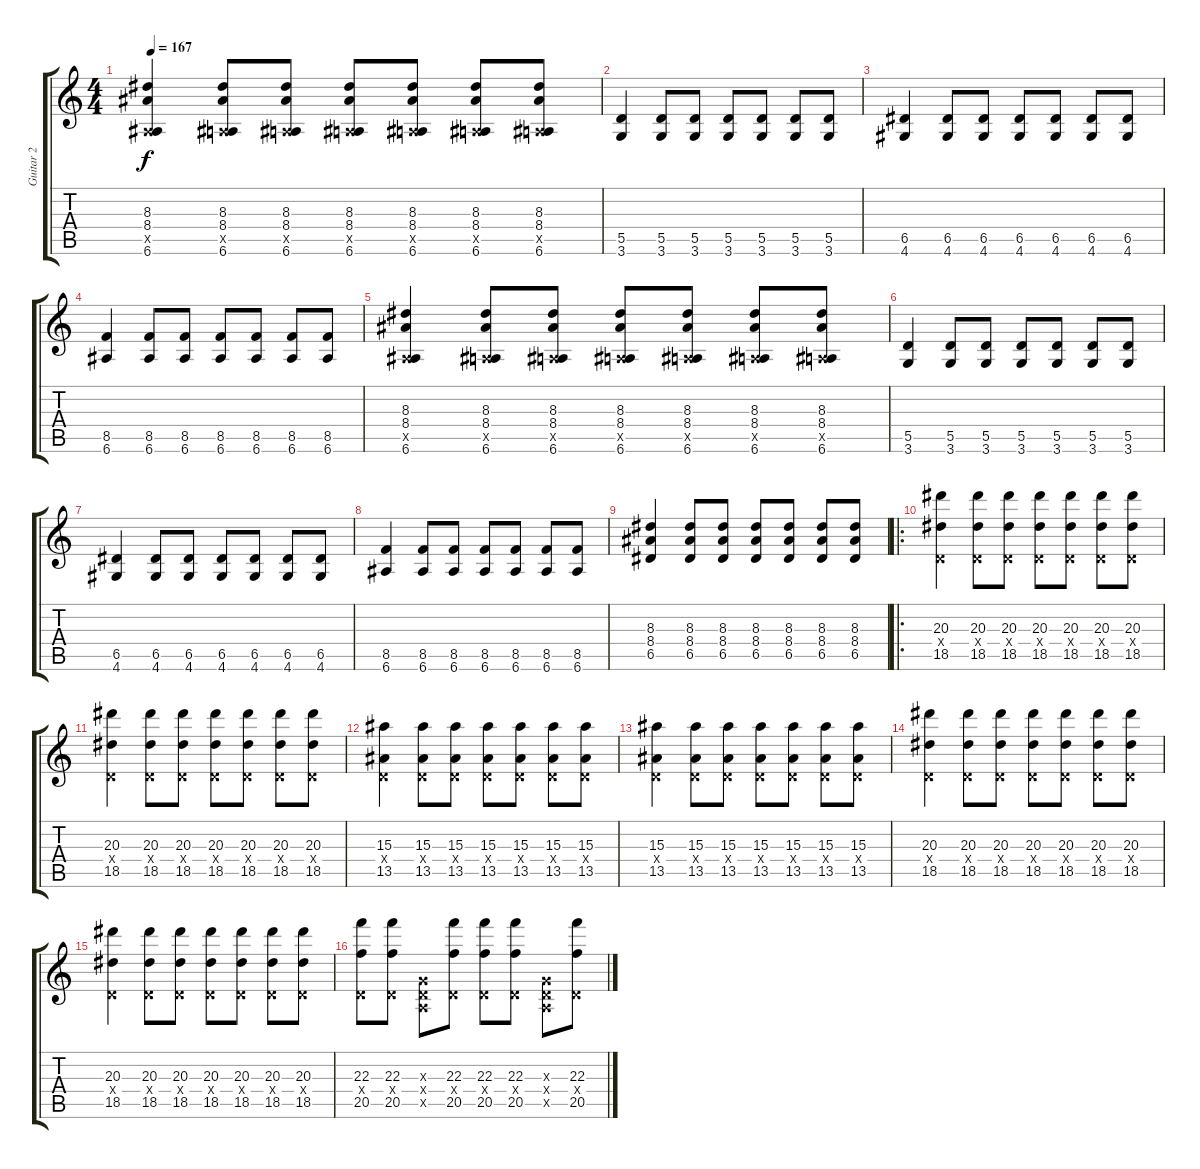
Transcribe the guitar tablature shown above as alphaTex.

\track ("Guitar 2" "Guitar 2") {instrument electricguitarclean}
\staff {score tabs}
\tuning (E4 B3 G3 D3 A2 E2) {hide}
\ts (4 4)
\tempo 167
\clef g2
\ks c
(8.3 8.4 0.5{x} 6.6).4{dy f} (8.3 8.4 0.5{x} 6.6).8 (8.3 8.4 0.5{x} 6.6).8 (8.3 8.4 0.5{x} 6.6).8 (8.3 8.4 0.5{x} 6.6).8 (8.3 8.4 0.5{x} 6.6).8 (8.3 8.4 0.5{x} 6.6).8 |
(5.5 3.6).4 (5.5 3.6).8 (5.5 3.6).8 (5.5 3.6).8 (5.5 3.6).8 (5.5 3.6).8 (5.5 3.6).8 |
(6.5 4.6).4 (6.5 4.6).8 (6.5 4.6).8 (6.5 4.6).8 (6.5 4.6).8 (6.5 4.6).8 (6.5 4.6).8 |
(8.5 6.6).4 (8.5 6.6).8 (8.5 6.6).8 (8.5 6.6).8 (8.5 6.6).8 (8.5 6.6).8 (8.5 6.6).8 |
(8.3 8.4 0.5{x} 6.6).4 (8.3 8.4 0.5{x} 6.6).8 (8.3 8.4 0.5{x} 6.6).8 (8.3 8.4 0.5{x} 6.6).8 (8.3 8.4 0.5{x} 6.6).8 (8.3 8.4 0.5{x} 6.6).8 (8.3 8.4 0.5{x} 6.6).8 |
(5.5 3.6).4 (5.5 3.6).8 (5.5 3.6).8 (5.5 3.6).8 (5.5 3.6).8 (5.5 3.6).8 (5.5 3.6).8 |
(6.5 4.6).4 (6.5 4.6).8 (6.5 4.6).8 (6.5 4.6).8 (6.5 4.6).8 (6.5 4.6).8 (6.5 4.6).8 |
(8.5 6.6).4 (8.5 6.6).8 (8.5 6.6).8 (8.5 6.6).8 (8.5 6.6).8 (8.5 6.6).8 (8.5 6.6).8 |
(8.3 8.4 6.5).4 (8.3 8.4 6.5).8 (8.3 8.4 6.5).8 (8.3 8.4 6.5).8 (8.3 8.4 6.5).8 (8.3 8.4 6.5).8 (8.3 8.4 6.5).8 |
\ro
(20.3 0.4{x} 18.5).4 (20.3 0.4{x} 18.5).8 (20.3 0.4{x} 18.5).8 (20.3 0.4{x} 18.5).8 (20.3 0.4{x} 18.5).8 (20.3 0.4{x} 18.5).8 (20.3 0.4{x} 18.5).8 |
(20.3 0.4{x} 18.5).4 (20.3 0.4{x} 18.5).8 (20.3 0.4{x} 18.5).8 (20.3 0.4{x} 18.5).8 (20.3 0.4{x} 18.5).8 (20.3 0.4{x} 18.5).8 (20.3 0.4{x} 18.5).8 |
(15.3 0.4{x} 13.5).4 (15.3 0.4{x} 13.5).8 (15.3 0.4{x} 13.5).8 (15.3 0.4{x} 13.5).8 (15.3 0.4{x} 13.5).8 (15.3 0.4{x} 13.5).8 (15.3 0.4{x} 13.5).8 |
(15.3 0.4{x} 13.5).4 (15.3 0.4{x} 13.5).8 (15.3 0.4{x} 13.5).8 (15.3 0.4{x} 13.5).8 (15.3 0.4{x} 13.5).8 (15.3 0.4{x} 13.5).8 (15.3 0.4{x} 13.5).8 |
(20.3 0.4{x} 18.5).4 (20.3 0.4{x} 18.5).8 (20.3 0.4{x} 18.5).8 (20.3 0.4{x} 18.5).8 (20.3 0.4{x} 18.5).8 (20.3 0.4{x} 18.5).8 (20.3 0.4{x} 18.5).8 |
(20.3 0.4{x} 18.5).4 (20.3 0.4{x} 18.5).8 (20.3 0.4{x} 18.5).8 (20.3 0.4{x} 18.5).8 (20.3 0.4{x} 18.5).8 (20.3 0.4{x} 18.5).8 (20.3 0.4{x} 18.5).8 |
(22.3 0.4{x} 20.5).8 (22.3 0.4{x} 20.5).8 (0.3{x} 0.4{x} 0.5{x}).8 (22.3 0.4{x} 20.5).8 (22.3 0.4{x} 20.5).8 (22.3 0.4{x} 20.5).8 (0.3{x} 0.4{x} 0.5{x}).8 (22.3 0.4{x} 20.5).8
